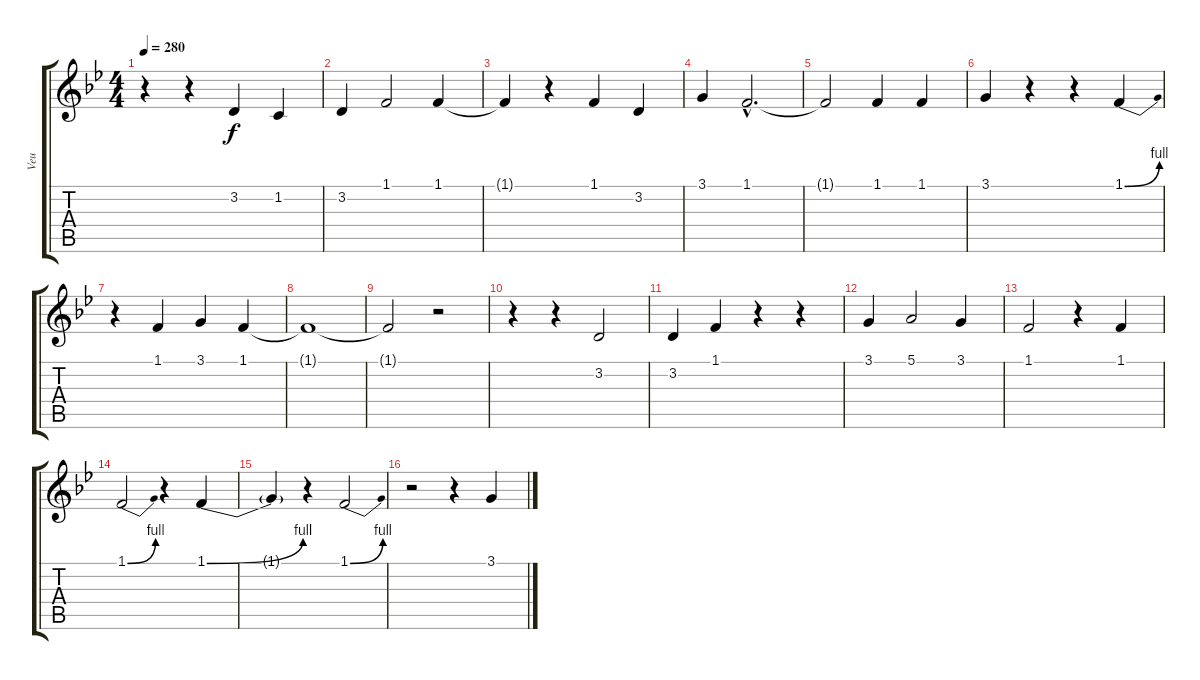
\track ("Veu" "Veu") {instrument bassoon}
\staff {score tabs}
\tuning (E4 B3 G3 D3 A2 E2) {hide}
\ts (4 4)
\tempo 280
\clef g2
\ks bb
r.4{dy f} r.4 3.2.4 1.2.4 |
3.2.4 1.1.2 1.1.4 |
1.1{t}.4 r.4 1.1.4 3.2.4 |
3.1.4 1.1{hac}.2{d} |
1.1{t}.2 1.1.4 1.1.4 |
3.1.4 r.4 r.4 1.1{be (bend 0 0 60 4)}.4 |
r.4 1.1.4 3.1.4 1.1.4 |
1.1{t}.1 |
1.1{t}.2 r.2 |
r.4 r.4 3.2.2 |
3.2.4 1.1.4 r.4 r.4 |
3.1.4 5.1.2 3.1.4 |
1.1.2 r.4 1.1.4 |
1.1{be (bend 0 0 60 4)}.2 r.4 1.1{be (bend 0 0 60 4)}.4 |
1.1{t}.4 r.4 1.1{be (bend 0 0 60 4)}.2 |
r.2 r.4 3.1.4
